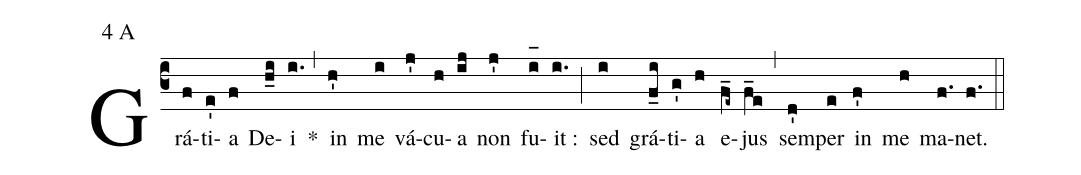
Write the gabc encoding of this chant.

mode:4 A;
%%
(c3) Grá(f)ti(e')a(f) De(h_i)i(i.) *(,) in(h') me(i) vá(j')cu(h)a(ij) non(j') fu(i_[oh:h])it :(i.) (;) sed(i) grá(f_i)ti(g')a(h) e(f_e~)jus(f_e) (,) sem(d')per(e) in(f') me(h) ma(f.)net.(f.) (::)
